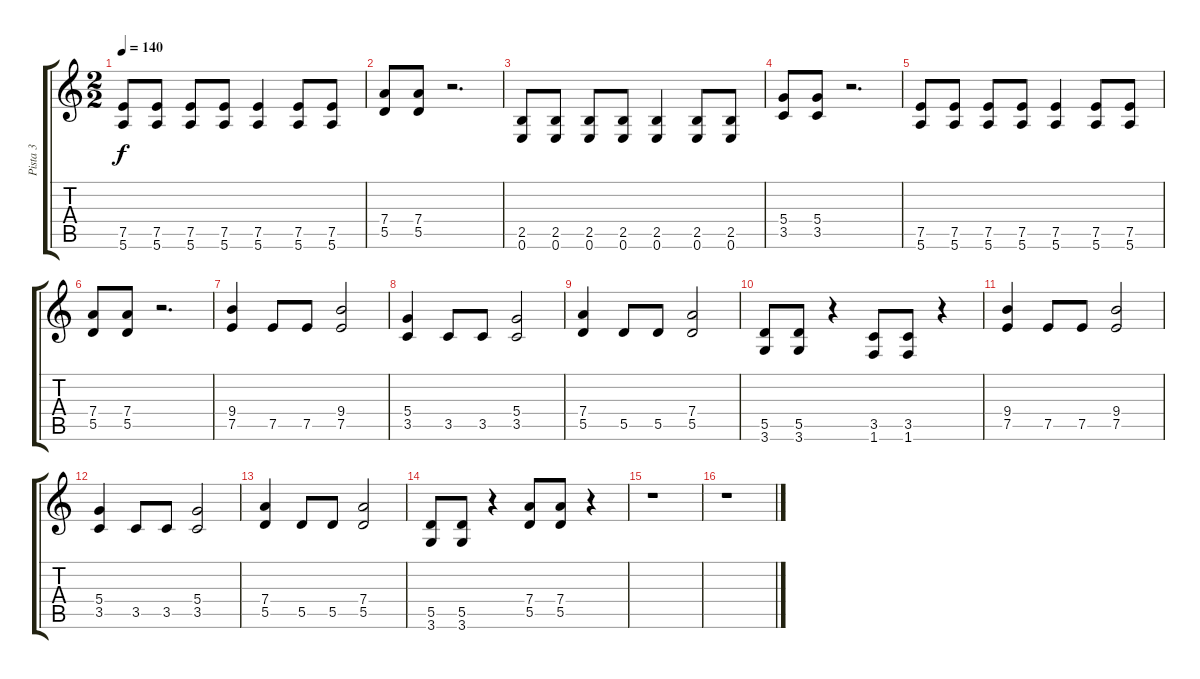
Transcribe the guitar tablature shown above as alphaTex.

\track ("Pista 3" "Pista 3") {instrument distortionguitar}
\staff {score tabs}
\tuning (E4 B3 G3 D3 A2 E2) {hide}
\ts (2 2)
\tempo 140
\clef g2
\ks c
(7.5 5.6).8{dy f} (7.5 5.6).8 (7.5 5.6).8 (7.5 5.6).8 (7.5 5.6).4 (7.5 5.6).8 (7.5 5.6).8 |
(7.4 5.5).8 (7.4 5.5).8 r.2{d} |
(2.5 0.6).8 (2.5 0.6).8 (2.5 0.6).8 (2.5 0.6).8 (2.5 0.6).4 (2.5 0.6).8 (2.5 0.6).8 |
(5.4 3.5).8 (5.4 3.5).8 r.2{d} |
(7.5 5.6).8 (7.5 5.6).8 (7.5 5.6).8 (7.5 5.6).8 (7.5 5.6).4 (7.5 5.6).8 (7.5 5.6).8 |
(7.4 5.5).8 (7.4 5.5).8 r.2{d} |
(9.4 7.5).4 7.5.8 7.5.8 (9.4 7.5).2 |
(5.4 3.5).4 3.5.8 3.5.8 (5.4 3.5).2 |
(7.4 5.5).4 5.5.8 5.5.8 (7.4 5.5).2 |
(5.5 3.6).8 (5.5 3.6).8 r.4 (3.5 1.6).8 (3.5 1.6).8 r.4 |
(9.4 7.5).4 7.5.8 7.5.8 (9.4 7.5).2 |
(5.4 3.5).4 3.5.8 3.5.8 (5.4 3.5).2 |
(7.4 5.5).4 5.5.8 5.5.8 (7.4 5.5).2 |
(5.5 3.6).8 (5.5 3.6).8 r.4 (7.4 5.5).8 (7.4 5.5).8 r.4 |
r.1 |
r.1
